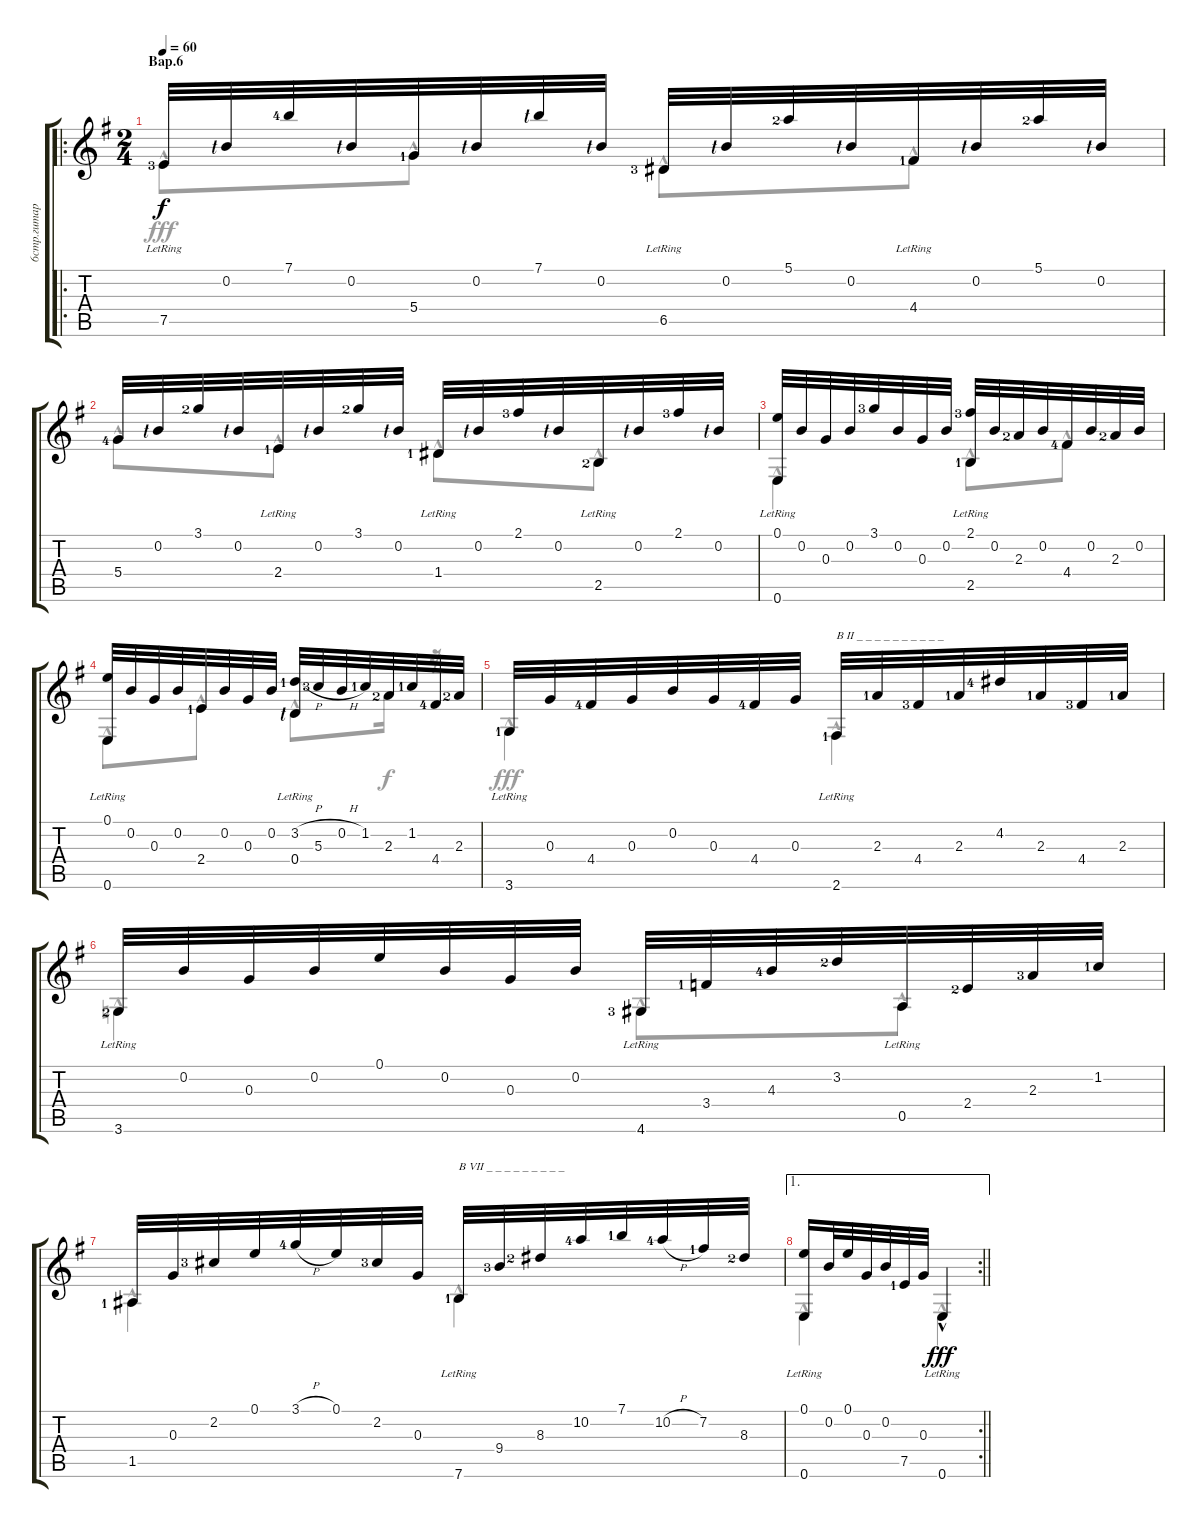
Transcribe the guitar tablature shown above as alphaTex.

\track ("6стр.гитара" "6стр.гитар") {instrument acousticguitarnylon}
\staff {score tabs}
\tuning (E4 B3 G3 D3 A2 E2) {hide}
\voice
\ro
\ts (2 4)
\section ("" "Вар.6")
\tempo 60
\clef g2
\ks eminor
7.5{lr lf 4}.32{dy f} 0.2{lf 1}.32 7.1{lf 5}.32 0.2{lf 1}.32 5.4{lf 2}.32 0.2{lf 1}.32 7.1{lf 1}.32 0.2{lf 1}.32 6.5{lr lf 4}.32 0.2{lf 1}.32 5.1{lf 3}.32 0.2{lf 1}.32 4.4{lr lf 2}.32 0.2{lf 1}.32 5.1{lf 3}.32 0.2{lf 1}.32 |
5.4{lf 5}.32 0.2{lf 1}.32 3.1{lf 3}.32 0.2{lf 1}.32 2.4{lr lf 2}.32 0.2{lf 1}.32 3.1{lf 3}.32 0.2{lf 1}.32 1.4{lr lf 2}.32 0.2{lf 1}.32 2.1{lf 4}.32 0.2{lf 1}.32 2.5{lr lf 3}.32 0.2{lf 1}.32 2.1{lf 4}.32 0.2{lf 1}.32 |
(0.1{lr} 0.6{lr}).32 0.2.32 0.3.32 0.2.32 3.1{lf 4}.32 0.2.32 0.3.32 0.2.32 (2.1{lf 4} 2.5{lr lf 2}).32 0.2.32 2.3{lf 3}.32 0.2.32 4.4{lf 5}.32 0.2.32 2.3{lf 3}.32 0.2.32 |
(0.1{lr} 0.6{lr}).32 0.2.32 0.3.32 0.2.32 2.4{lf 2}.32 0.2.32 0.3.32 0.2.32 (3.2{h lf 2} 0.4{lr lf 1}).32 5.3{lf 4}.32 0.2{h}.32 1.2{lf 2}.32 2.3{lf 3}.32 1.2{lf 2}.32 4.4{lf 5}.32 2.3{lf 3}.32 |
3.6{lr lf 2}.32 0.3.32 4.4{lf 5}.32 0.3.32 0.2.32 0.3.32 4.4{lf 5}.32 0.3.32 2.6{lr lf 2}.32{txt "B II _ _ _ _ _ _ _ _ _ _ "} 2.3{lf 2}.32 4.4{lf 4}.32 2.3{lf 2}.32 4.2{lf 5}.32 2.3{lf 2}.32 4.4{lf 4}.32 2.3{lf 2}.32 |
3.6{lr lf 3}.32 0.2.32 0.3.32 0.2.32 0.1.32 0.2.32 0.3.32 0.2.32 4.6{lr lf 4}.32 3.4{lf 2}.32 4.3{lf 5}.32 3.2{lf 3}.32 0.5{lr}.32 2.4{lf 3}.32 2.3{lf 4}.32 1.2{lf 2}.32 |
1.5{lf 2}.32 0.3.32 2.2{lf 4}.32 0.1.32 3.1{h lf 5}.32 0.1.32 2.2{lf 4}.32 0.3.32 7.6{lr lf 2}.32{txt "B VII _ _ _ _ _ _ _ _ _ "} 9.4{lf 4}.32 8.3{lf 3}.32 10.2{lf 5}.32 7.1{lf 2}.32 10.2{h lf 5}.32 7.2{lf 2}.32 8.3{lf 3}.32 |
\ae 1
\rc 2
\barLineRight lightlight
(0.1 0.6{lr}).16 0.2.32 0.1.32 0.3.32 0.2.32 7.5{lf 2}.32 0.3.32 0.6{hac lr}.4{dy fff}
\voice
\clef g2
\ottava regular
\simile none
\ks eminor
7.5{hac}.8{dy fff} 5.4{hac}.8 6.5{hac}.8 4.4{hac}.8 |
5.4{hac}.8 2.4{hac}.8 1.4{hac}.8 2.5{hac}.8 |
0.6{hac}.4 2.5{hac}.8 4.4{hac}.8 |
0.6{hac}.8 2.4{hac}.8 0.4{hac}.8 2.3.16{dy f} r.16 |
3.6{hac}.4{dy fff} 2.6{hac}.4 |
3.6{hac}.4 4.6{hac}.8 0.5{hac}.8 |
1.5{hac}.4 7.6{hac}.4 |
\barLineRight lightlight
0.6{hac}.4 0.6{hac}.4
